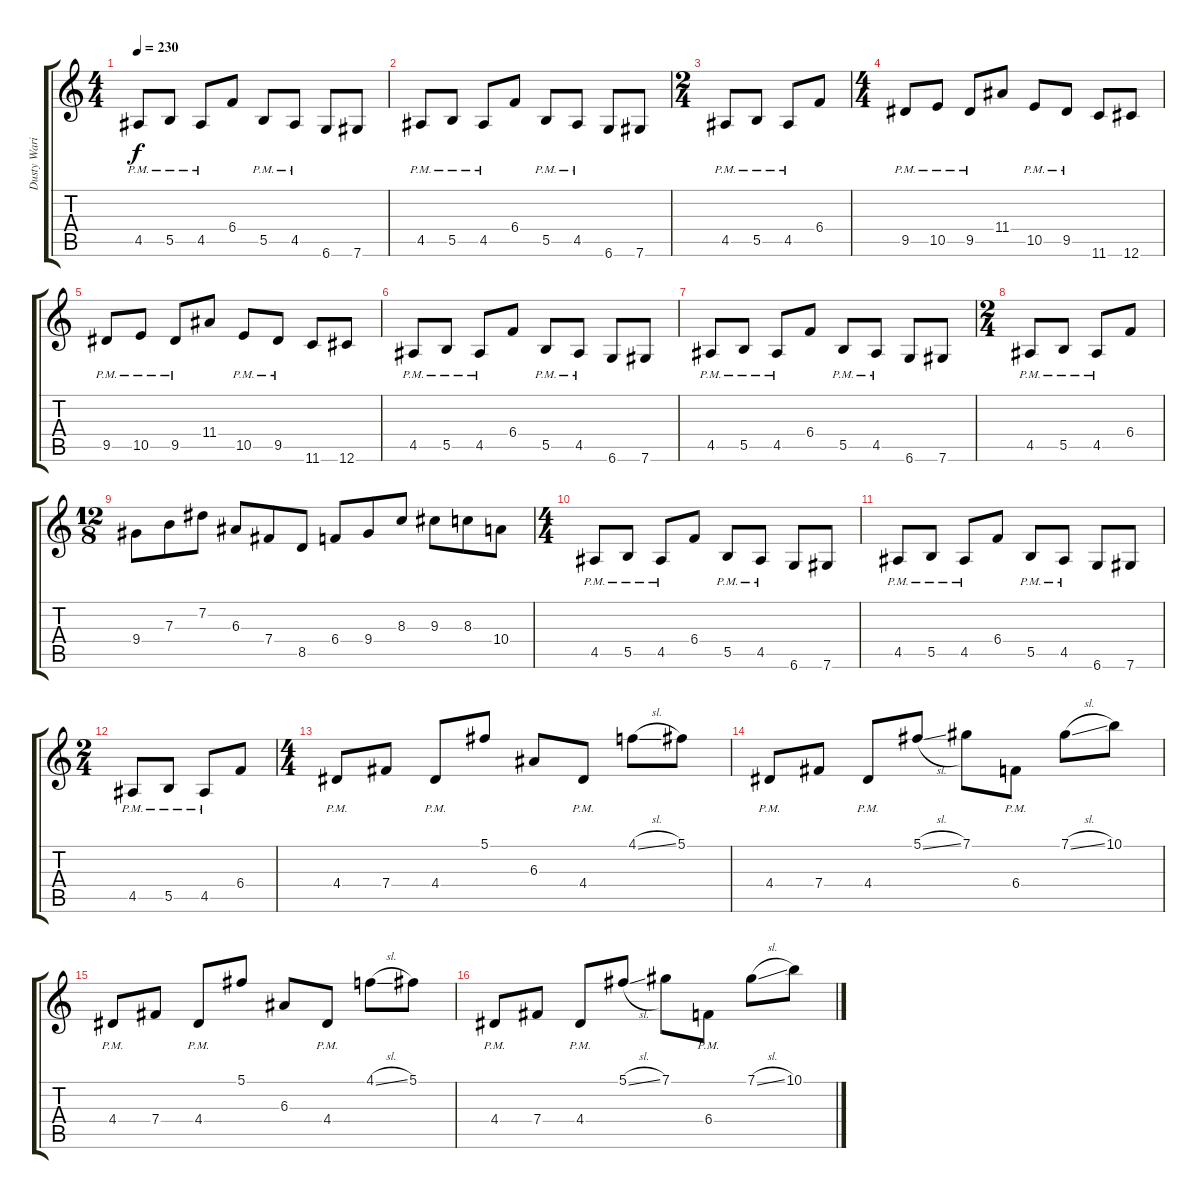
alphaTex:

\track ("Dusty Waring - Rhythm" "Dusty Wari") {instrument distortionguitar}
\staff {score tabs}
\tuning (Db4 Ab3 E3 B2 Gb2 Db2) {hide}
\ts (4 4)
\tempo 230
\clef g2
\ks c
4.5{pm}.8{dy f} 5.5{pm}.8 4.5{pm}.8 6.4.8 5.5{pm}.8 4.5{pm}.8 6.6.8 7.6.8 |
4.5{pm}.8 5.5{pm}.8 4.5{pm}.8 6.4.8 5.5{pm}.8 4.5{pm}.8 6.6.8 7.6.8 |
\ts (2 4)
4.5{pm}.8 5.5{pm}.8 4.5{pm}.8 6.4.8 |
\ts (4 4)
9.5{pm}.8 10.5{pm}.8 9.5{pm}.8 11.4.8 10.5{pm}.8 9.5{pm}.8 11.6.8 12.6.8 |
9.5{pm}.8 10.5{pm}.8 9.5{pm}.8 11.4.8 10.5{pm}.8 9.5{pm}.8 11.6.8 12.6.8 |
4.5{pm}.8 5.5{pm}.8 4.5{pm}.8 6.4.8 5.5{pm}.8 4.5{pm}.8 6.6.8 7.6.8 |
4.5{pm}.8 5.5{pm}.8 4.5{pm}.8 6.4.8 5.5{pm}.8 4.5{pm}.8 6.6.8 7.6.8 |
\ts (2 4)
4.5{pm}.8 5.5{pm}.8 4.5{pm}.8 6.4.8 |
\ts (12 8)
9.4.8 7.3.8 7.2.8 6.3.8 7.4.8 8.5.8 6.4.8 9.4.8 8.3.8 9.3.8 8.3.8 10.4.8 |
\ts (4 4)
4.5{pm}.8 5.5{pm}.8 4.5{pm}.8 6.4.8 5.5{pm}.8 4.5{pm}.8 6.6.8 7.6.8 |
4.5{pm}.8 5.5{pm}.8 4.5{pm}.8 6.4.8 5.5{pm}.8 4.5{pm}.8 6.6.8 7.6.8 |
\ts (2 4)
4.5{pm}.8 5.5{pm}.8 4.5{pm}.8 6.4.8 |
\ts (4 4)
4.4{pm}.8 7.4.8 4.4{pm}.8 5.1.8 6.3.8 4.4{pm}.8 4.1{sl}.8 5.1.8 |
4.4{pm}.8 7.4.8 4.4{pm}.8 5.1{sl}.8 7.1.8 6.4{pm}.8 7.1{sl}.8 10.1.8 |
4.4{pm}.8 7.4.8 4.4{pm}.8 5.1.8 6.3.8 4.4{pm}.8 4.1{sl}.8 5.1.8 |
4.4{pm}.8 7.4.8 4.4{pm}.8 5.1{sl}.8 7.1.8 6.4{pm}.8 7.1{sl}.8 10.1.8
